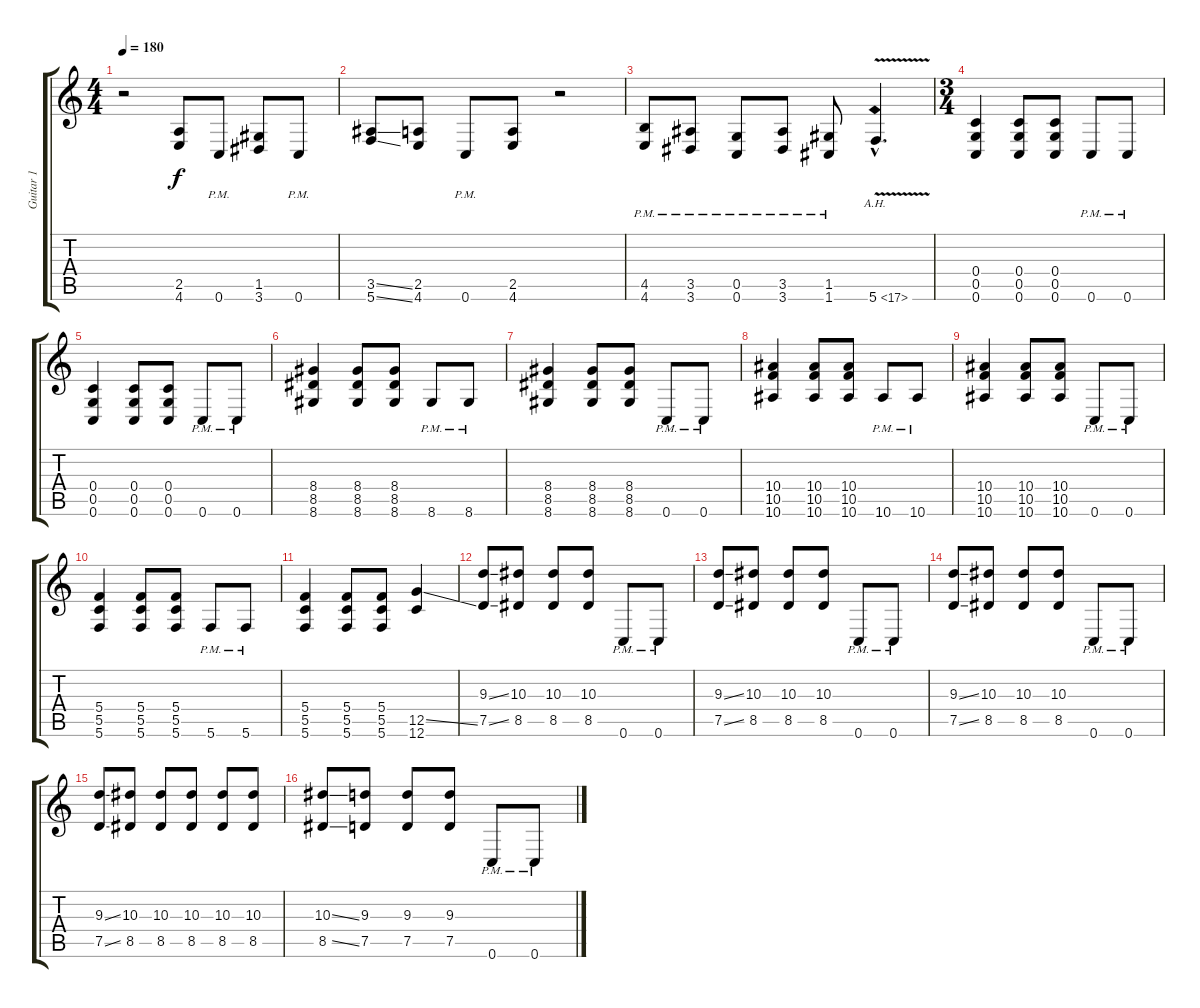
\track ("Guitar 1" "Guitar 1") {instrument distortionguitar}
\staff {score tabs}
\tuning (D4 A3 F3 C3 G2 C2) {hide}
\ts (4 4)
\tempo 180
\clef g2
\ks c
r.2{dy f} (2.5 4.6).8 0.6{pm}.8 (1.5 3.6).8 0.6{pm}.8 |
(3.5{ss} 5.6{ss}).8 (2.5 4.6).8 0.6{pm}.8 (2.5 4.6).8 r.2 |
(4.5{pm} 4.6{pm}).8 (3.5{pm} 3.6{pm}).8 (0.5{pm} 0.6{pm}).8 (3.5{pm} 3.6{pm}).8 (1.5{pm} 1.6{pm}).8 5.6{ah 12 v hac}.4{d} |
\ts (3 4)
(0.4 0.5 0.6).4 (0.4 0.5 0.6).8 (0.4 0.5 0.6).8 0.6{pm}.8 0.6{pm}.8 |
(0.4 0.5 0.6).4 (0.4 0.5 0.6).8 (0.4 0.5 0.6).8 0.6{pm}.8 0.6{pm}.8 |
(8.4 8.5 8.6).4 (8.4 8.5 8.6).8 (8.4 8.5 8.6).8 8.6{pm}.8 8.6{pm}.8 |
(8.4 8.5 8.6).4 (8.4 8.5 8.6).8 (8.4 8.5 8.6).8 0.6{pm}.8 0.6{pm}.8 |
(10.4 10.5 10.6).4 (10.4 10.5 10.6).8 (10.4 10.5 10.6).8 10.6{pm}.8 10.6{pm}.8 |
(10.4 10.5 10.6).4 (10.4 10.5 10.6).8 (10.4 10.5 10.6).8 0.6{pm}.8 0.6{pm}.8 |
(5.4 5.5 5.6).4 (5.4 5.5 5.6).8 (5.4 5.5 5.6).8 5.6{pm}.8 5.6{pm}.8 |
(5.4 5.5 5.6).4 (5.4 5.5 5.6).8 (5.4 5.5 5.6).8 (12.5{ss} 12.6).4 |
(9.3{ss} 7.5{ss}).8 (10.3 8.5).8 (10.3 8.5).8 (10.3 8.5).8 0.6{pm}.8 0.6{pm}.8 |
(9.3{ss} 7.5{ss}).8 (10.3 8.5).8 (10.3 8.5).8 (10.3 8.5).8 0.6{pm}.8 0.6{pm}.8 |
(9.3{ss} 7.5{ss}).8 (10.3 8.5).8 (10.3 8.5).8 (10.3 8.5).8 0.6{pm}.8 0.6{pm}.8 |
(9.3{ss} 7.5{ss}).8 (10.3 8.5).8 (10.3 8.5).8 (10.3 8.5).8 (10.3 8.5).8 (10.3 8.5).8 |
(10.3{ss} 8.5{ss}).8 (9.3 7.5).8 (9.3 7.5).8 (9.3 7.5).8 0.6{pm}.8 0.6{pm}.8
